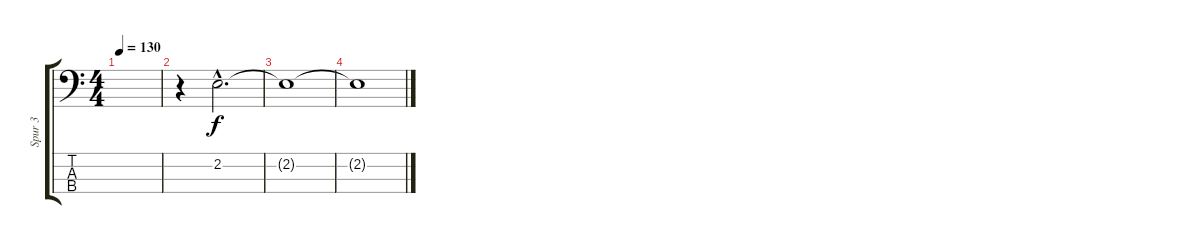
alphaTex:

\track ("Spur 3" "Spur 3") {instrument electricbassfinger}
\staff {score tabs}
\tuning (G2 D2 A1 E1) {hide}
\ts (4 4)
\tempo 130
\clef f4
\ks c
|
r.4 2.2{hac}.2{d} |
2.2{t}.1 |
2.2{t}.1
